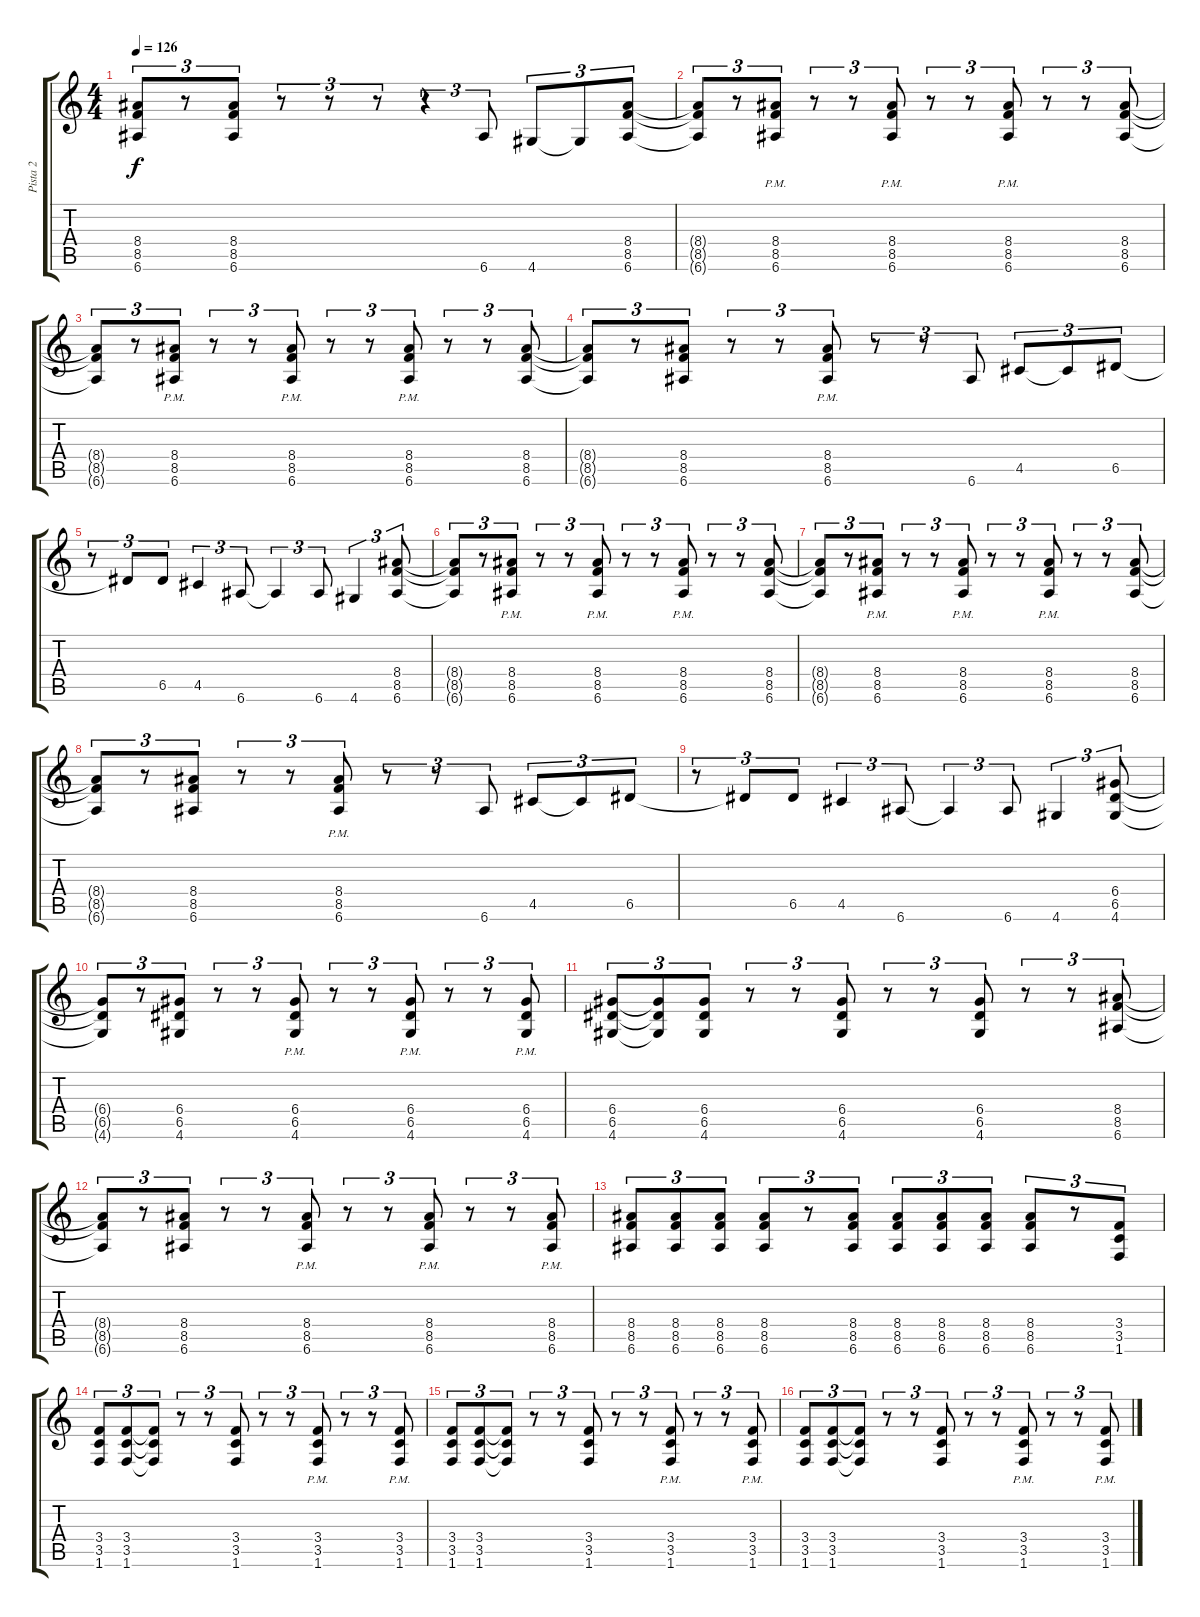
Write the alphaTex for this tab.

\track ("Pista 2" "Pista 2") {instrument distortionguitar}
\staff {score tabs}
\tuning (E4 B3 G3 D3 A2 E2) {hide}
\ts (4 4)
\tempo 126
\clef g2
\ks c
(8.4{t} 8.5{t} 6.6{t}).8{tu (3 2) dy f} r.8{tu (3 2)} (8.4 8.5 6.6).8{tu (3 2)} r.8{tu (3 2)} r.8{tu (3 2)} r.8{tu (3 2)} r.4{tu (3 2)} 6.6.8{tu (3 2)} 4.6.8{tu (3 2)} 4.6{t}.8{tu (3 2)} (8.4 8.5 6.6).8{tu (3 2)} |
(8.4{t} 8.5{t} 6.6{t}).8{tu (3 2)} r.8{tu (3 2)} (8.4{pm} 8.5{pm} 6.6{pm}).8{tu (3 2)} r.8{tu (3 2)} r.8{tu (3 2)} (8.4{pm} 8.5{pm} 6.6{pm}).8{tu (3 2)} r.8{tu (3 2)} r.8{tu (3 2)} (8.4{pm} 8.5{pm} 6.6{pm}).8{tu (3 2)} r.8{tu (3 2)} r.8{tu (3 2)} (8.4 8.5 6.6).8{tu (3 2)} |
(8.4{t} 8.5{t} 6.6{t}).8{tu (3 2)} r.8{tu (3 2)} (8.4{pm} 8.5{pm} 6.6{pm}).8{tu (3 2)} r.8{tu (3 2)} r.8{tu (3 2)} (8.4{pm} 8.5{pm} 6.6{pm}).8{tu (3 2)} r.8{tu (3 2)} r.8{tu (3 2)} (8.4{pm} 8.5{pm} 6.6{pm}).8{tu (3 2)} r.8{tu (3 2)} r.8{tu (3 2)} (8.4 8.5 6.6).8{tu (3 2)} |
(8.4{t} 8.5{t} 6.6{t}).8{tu (3 2)} r.8{tu (3 2)} (8.4 8.5 6.6).8{tu (3 2)} r.8{tu (3 2)} r.8{tu (3 2)} (8.4{pm} 8.5{pm} 6.6{pm}).8{tu (3 2)} r.8{tu (3 2)} r.8{tu (3 2)} 6.6.8{tu (3 2)} 4.5.8{tu (3 2)} 4.5{t}.8{tu (3 2)} 6.5.8{tu (3 2)} |
r.8{tu (3 2)} 6.5{t}.8{tu (3 2)} 6.5.8{tu (3 2)} 4.5.4{tu (3 2)} 6.6.8{tu (3 2)} 6.6{t}.4{tu (3 2)} 6.6.8{tu (3 2)} 4.6.4{tu (3 2)} (8.4 8.5 6.6).8{tu (3 2)} |
(8.4{t} 8.5{t} 6.6{t}).8{tu (3 2)} r.8{tu (3 2)} (8.4{pm} 8.5{pm} 6.6{pm}).8{tu (3 2)} r.8{tu (3 2)} r.8{tu (3 2)} (8.4{pm} 8.5{pm} 6.6{pm}).8{tu (3 2)} r.8{tu (3 2)} r.8{tu (3 2)} (8.4{pm} 8.5{pm} 6.6{pm}).8{tu (3 2)} r.8{tu (3 2)} r.8{tu (3 2)} (8.4 8.5 6.6).8{tu (3 2)} |
(8.4{t} 8.5{t} 6.6{t}).8{tu (3 2)} r.8{tu (3 2)} (8.4{pm} 8.5{pm} 6.6{pm}).8{tu (3 2)} r.8{tu (3 2)} r.8{tu (3 2)} (8.4{pm} 8.5{pm} 6.6{pm}).8{tu (3 2)} r.8{tu (3 2)} r.8{tu (3 2)} (8.4{pm} 8.5{pm} 6.6{pm}).8{tu (3 2)} r.8{tu (3 2)} r.8{tu (3 2)} (8.4 8.5 6.6).8{tu (3 2)} |
(8.4{t} 8.5{t} 6.6{t}).8{tu (3 2)} r.8{tu (3 2)} (8.4 8.5 6.6).8{tu (3 2)} r.8{tu (3 2)} r.8{tu (3 2)} (8.4{pm} 8.5{pm} 6.6{pm}).8{tu (3 2)} r.8{tu (3 2)} r.8{tu (3 2)} 6.6.8{tu (3 2)} 4.5.8{tu (3 2)} 4.5{t}.8{tu (3 2)} 6.5.8{tu (3 2)} |
r.8{tu (3 2)} 6.5{t}.8{tu (3 2)} 6.5.8{tu (3 2)} 4.5.4{tu (3 2)} 6.6.8{tu (3 2)} 6.6{t}.4{tu (3 2)} 6.6.8{tu (3 2)} 4.6.4{tu (3 2)} (6.4 6.5 4.6).8{tu (3 2)} |
(6.4{t} 6.5{t} 4.6{t}).8{tu (3 2)} r.8{tu (3 2)} (6.4 6.5 4.6).8{tu (3 2)} r.8{tu (3 2)} r.8{tu (3 2)} (6.4{pm} 6.5{pm} 4.6{pm}).8{tu (3 2)} r.8{tu (3 2)} r.8{tu (3 2)} (6.4{pm} 6.5{pm} 4.6{pm}).8{tu (3 2)} r.8{tu (3 2)} r.8{tu (3 2)} (6.4{pm} 6.5{pm} 4.6{pm}).8{tu (3 2)} |
(6.4 6.5 4.6).8{tu (3 2)} (6.4{t} 6.5{t} 4.6{t}).8{tu (3 2)} (6.4 6.5 4.6).8{tu (3 2)} r.8{tu (3 2)} r.8{tu (3 2)} (6.4 6.5 4.6).8{tu (3 2)} r.8{tu (3 2)} r.8{tu (3 2)} (6.4 6.5 4.6).8{tu (3 2)} r.8{tu (3 2)} r.8{tu (3 2)} (8.4 8.5 6.6).8{tu (3 2)} |
(8.4{t} 8.5{t} 6.6{t}).8{tu (3 2)} r.8{tu (3 2)} (8.4 8.5 6.6).8{tu (3 2)} r.8{tu (3 2)} r.8{tu (3 2)} (8.4{pm} 8.5{pm} 6.6{pm}).8{tu (3 2)} r.8{tu (3 2)} r.8{tu (3 2)} (8.4{pm} 8.5{pm} 6.6{pm}).8{tu (3 2)} r.8{tu (3 2)} r.8{tu (3 2)} (8.4{pm} 8.5{pm} 6.6{pm}).8{tu (3 2)} |
(8.4 8.5 6.6).8{tu (3 2)} (8.4 8.5 6.6).8{tu (3 2)} (8.4 8.5 6.6).8{tu (3 2)} (8.4 8.5 6.6).8{tu (3 2)} r.8{tu (3 2)} (8.4 8.5 6.6).8{tu (3 2)} (8.4 8.5 6.6).8{tu (3 2)} (8.4 8.5 6.6).8{tu (3 2)} (8.4 8.5 6.6).8{tu (3 2)} (8.4 8.5 6.6).8{tu (3 2)} r.8{tu (3 2)} (3.4 3.5 1.6).8{tu (3 2)} |
(3.4 3.5 1.6).8{tu (3 2)} (3.4 3.5 1.6).8{tu (3 2)} (3.4{t} 3.5{t} 1.6{t}).8{tu (3 2)} r.8{tu (3 2)} r.8{tu (3 2)} (3.4 3.5 1.6).8{tu (3 2)} r.8{tu (3 2)} r.8{tu (3 2)} (3.4{pm} 3.5{pm} 1.6{pm}).8{tu (3 2)} r.8{tu (3 2)} r.8{tu (3 2)} (3.4{pm} 3.5{pm} 1.6{pm}).8{tu (3 2)} |
(3.4 3.5 1.6).8{tu (3 2)} (3.4 3.5 1.6).8{tu (3 2)} (3.4{t} 3.5{t} 1.6{t}).8{tu (3 2)} r.8{tu (3 2)} r.8{tu (3 2)} (3.4 3.5 1.6).8{tu (3 2)} r.8{tu (3 2)} r.8{tu (3 2)} (3.4{pm} 3.5{pm} 1.6{pm}).8{tu (3 2)} r.8{tu (3 2)} r.8{tu (3 2)} (3.4{pm} 3.5{pm} 1.6{pm}).8{tu (3 2)} |
(3.4 3.5 1.6).8{tu (3 2)} (3.4 3.5 1.6).8{tu (3 2)} (3.4{t} 3.5{t} 1.6{t}).8{tu (3 2)} r.8{tu (3 2)} r.8{tu (3 2)} (3.4 3.5 1.6).8{tu (3 2)} r.8{tu (3 2)} r.8{tu (3 2)} (3.4{pm} 3.5{pm} 1.6{pm}).8{tu (3 2)} r.8{tu (3 2)} r.8{tu (3 2)} (3.4{pm} 3.5{pm} 1.6{pm}).8{tu (3 2)}
